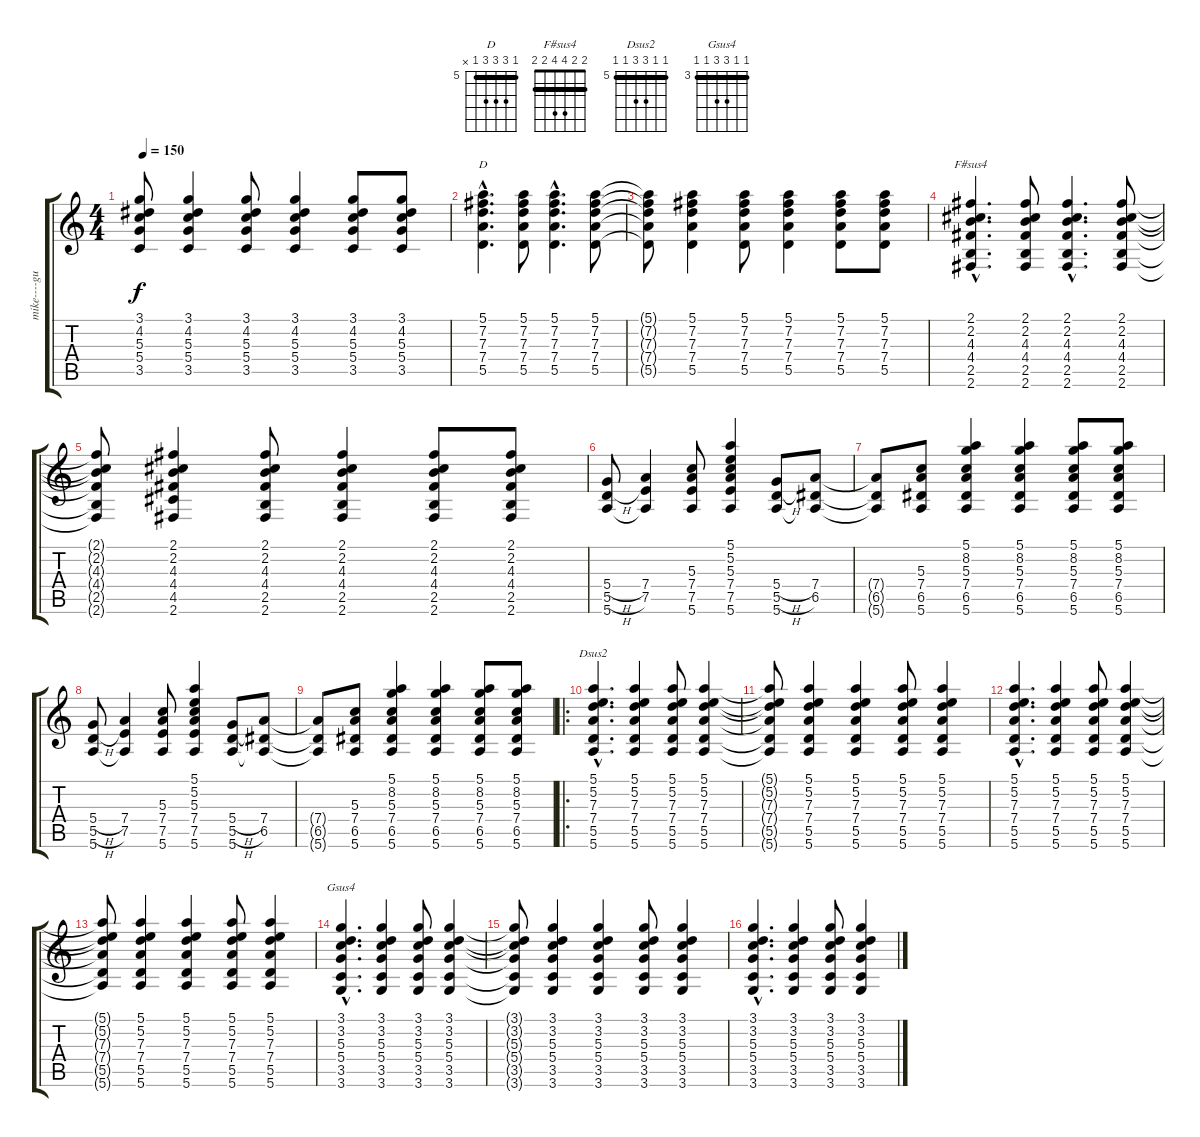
\track ("mike----guitar 1" "mike----gu") {instrument acousticguitarnylon}
\staff {score tabs}
\tuning (E4 B3 G3 D3 A2 E2) {hide}
\chord ("D" 5 7 7 7 5 x) {firstfret 5 barre 5}
\chord ("F#sus4" 2 2 4 4 2 2) {barre 2}
\chord ("Dsus2" 5 5 7 7 5 5) {firstfret 5 barre 5}
\chord ("Gsus4" 3 3 5 5 3 3) {firstfret 3 barre 3}
\ts (4 4)
\tempo 150
\clef g2
\ks c
(3.1{t} 4.2{t} 5.3{t} 5.4{t} 3.5{t}).8{dy f} (3.1 4.2 5.3 5.4 3.5).4 (3.1 4.2 5.3 5.4 3.5).8 (3.1 4.2 5.3 5.4 3.5).4 (3.1 4.2 5.3 5.4 3.5).8 (3.1 4.2 5.3 5.4 3.5).8 |
(5.1{hac} 7.2{hac} 7.3{hac} 7.4{hac} 5.5{hac}).4{d ch "D"} (5.1 7.2 7.3 7.4 5.5).8 (5.1{hac} 7.2{hac} 7.3{hac} 7.4{hac} 5.5{hac}).4{d} (5.1 7.2 7.3 7.4 5.5).8 |
(5.1{t} 7.2{t} 7.3{t} 7.4{t} 5.5{t}).8 (5.1 7.2 7.3 7.4 5.5).4 (5.1 7.2 7.3 7.4 5.5).8 (5.1 7.2 7.3 7.4 5.5).4 (5.1 7.2 7.3 7.4 5.5).8 (5.1 7.2 7.3 7.4 5.5).8 |
(2.1{hac} 2.2{hac} 4.3{hac} 4.4{hac} 2.5{hac} 2.6{hac}).4{d ch "F#sus4"} (2.1 2.2 4.3 4.4 2.5 2.6).8 (2.1{hac} 2.2{hac} 4.3{hac} 4.4{hac} 2.5{hac} 2.6{hac}).4{d} (2.1 2.2 4.3 4.4 2.5 2.6).8 |
(2.1{t} 2.2{t} 4.3{t} 4.4{t} 2.5{t} 2.6{t}).8 (2.1 2.2 4.3 4.4 4.5 2.6).4 (2.1 2.2 4.3 4.4 2.5 2.6).8 (2.1 2.2 4.3 4.4 2.5 2.6).4 (2.1 2.2 4.3 4.4 2.5 2.6).8 (2.1 2.2 4.3 4.4 2.5 2.6).8 |
(5.4{h} 5.5{h} 5.6).8 (7.4 7.5 5.6{t}).4 (5.3 7.4 7.5 5.6).8 (5.1 5.2 5.3 7.4 7.5 5.6).4 (5.4{h} 5.5{h} 5.6).8 (7.4 6.5 5.6{t}).8 |
(7.4{t} 6.5{t} 5.6{t}).8 (5.3 7.4 6.5 5.6).8 (5.1 8.2 5.3 7.4 6.5 5.6).4 (5.1 8.2 5.3 7.4 6.5 5.6).4 (5.1 8.2 5.3 7.4 6.5 5.6).8 (5.1 8.2 5.3 7.4 6.5 5.6).8 |
(5.4{h} 5.5{h} 5.6).8 (7.4 7.5 5.6{t}).4 (5.3 7.4 7.5 5.6).8 (5.1 5.2 5.3 7.4 7.5 5.6).4 (5.4{h} 5.5{h} 5.6).8 (7.4 6.5 5.6{t}).8 |
(7.4{t} 6.5{t} 5.6{t}).8 (5.3 7.4 6.5 5.6).8 (5.1 8.2 5.3 7.4 6.5 5.6).4 (5.1 8.2 5.3 7.4 6.5 5.6).4 (5.1 8.2 5.3 7.4 6.5 5.6).8 (5.1 8.2 5.3 7.4 6.5 5.6).8 |
\ro
(5.1{hac} 5.2{hac} 7.3{hac} 7.4{hac} 5.5{hac} 5.6{hac}).4{d ch "Dsus2"} (5.1 5.2 7.3 7.4 5.5 5.6).4 (5.1 5.2 7.3 7.4 5.5 5.6).8 (5.1 5.2 7.3 7.4 5.5 5.6).4 |
(5.1{t} 5.2{t} 7.3{t} 7.4{t} 5.5{t} 5.6{t}).8 (5.1 5.2 7.3 7.4 5.5 5.6).4 (5.1 5.2 7.3 7.4 5.5 5.6).4 (5.1 5.2 7.3 7.4 5.5 5.6).8 (5.1 5.2 7.3 7.4 5.5 5.6).4 |
(5.1{hac} 5.2{hac} 7.3{hac} 7.4{hac} 5.5{hac} 5.6{hac}).4{d} (5.1 5.2 7.3 7.4 5.5 5.6).4 (5.1 5.2 7.3 7.4 5.5 5.6).8 (5.1 5.2 7.3 7.4 5.5 5.6).4 |
(5.1{t} 5.2{t} 7.3{t} 7.4{t} 5.5{t} 5.6{t}).8 (5.1 5.2 7.3 7.4 5.5 5.6).4 (5.1 5.2 7.3 7.4 5.5 5.6).4 (5.1 5.2 7.3 7.4 5.5 5.6).8 (5.1 5.2 7.3 7.4 5.5 5.6).4 |
(3.1{hac} 3.2{hac} 5.3{hac} 5.4{hac} 3.5{hac} 3.6{hac}).4{d ch "Gsus4"} (3.1 3.2 5.3 5.4 3.5 3.6).4 (3.1 3.2 5.3 5.4 3.5 3.6).8 (3.1 3.2 5.3 5.4 3.5 3.6).4 |
(3.1{t} 3.2{t} 5.3{t} 5.4{t} 3.5{t} 3.6{t}).8 (3.1 3.2 5.3 5.4 3.5 3.6).4 (3.1 3.2 5.3 5.4 3.5 3.6).4 (3.1 3.2 5.3 5.4 3.5 3.6).8 (3.1 3.2 5.3 5.4 3.5 3.6).4 |
(3.1{hac} 3.2{hac} 5.3{hac} 5.4{hac} 3.5{hac} 3.6{hac}).4{d} (3.1 3.2 5.3 5.4 3.5 3.6).4 (3.1 3.2 5.3 5.4 3.5 3.6).8 (3.1 3.2 5.3 5.4 3.5 3.6).4
